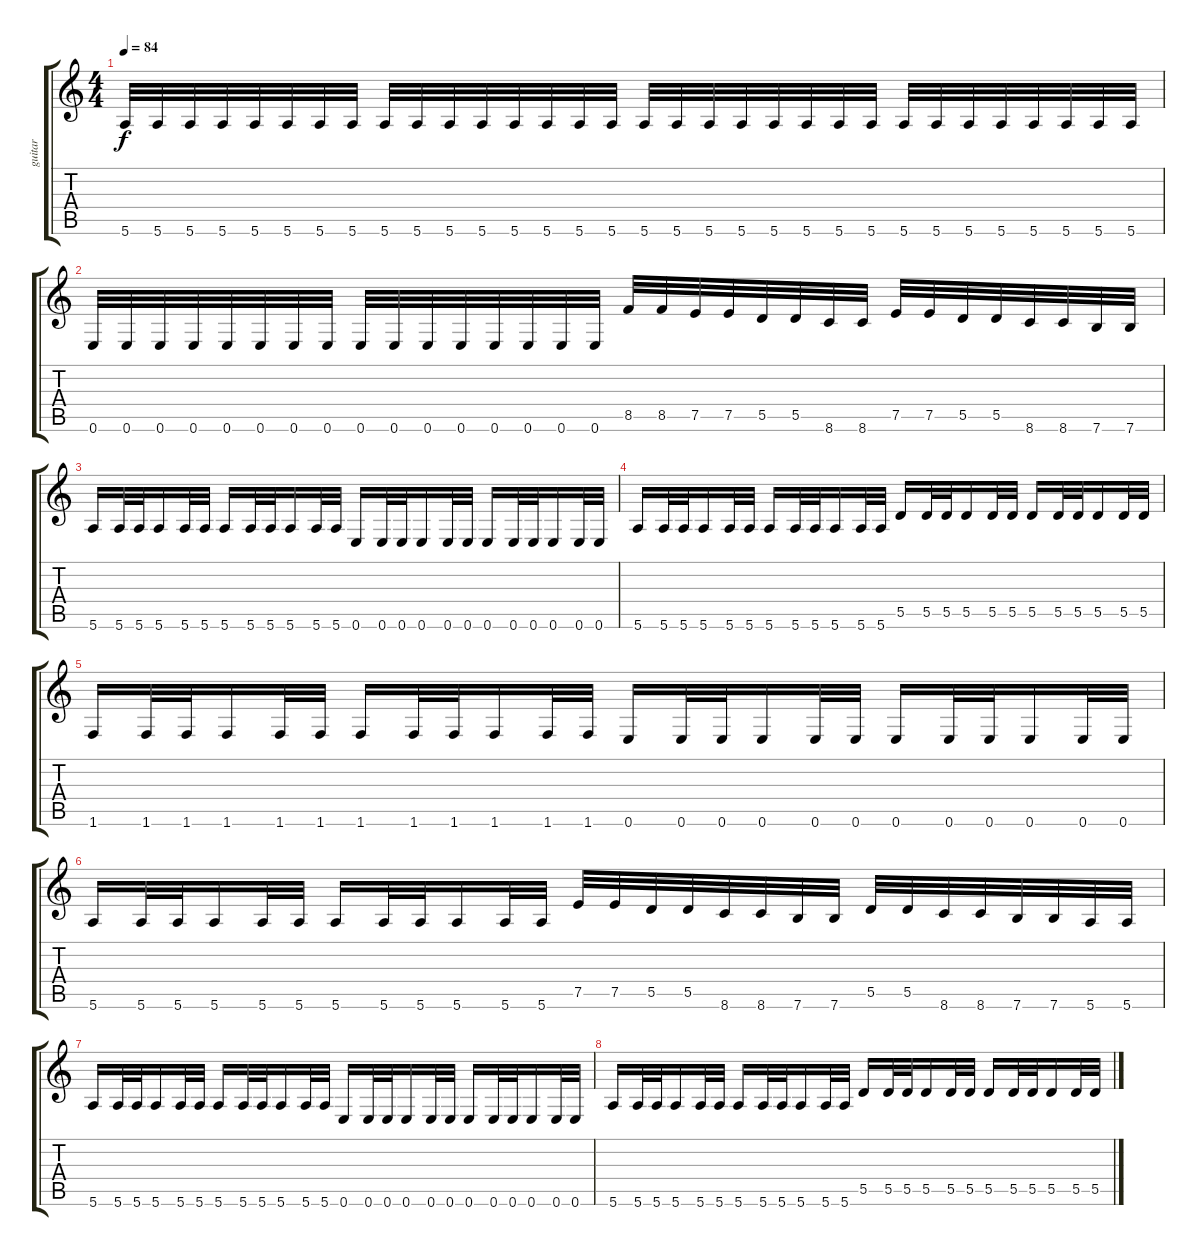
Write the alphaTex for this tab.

\track ("guitar" "guitar") {instrument distortionguitar}
\staff {score tabs}
\tuning (E4 B3 G3 D3 A2 E2) {hide}
\ts (4 4)
\tempo 84
\clef g2
\ks c
5.6.32{dy f} 5.6.32 5.6.32 5.6.32 5.6.32 5.6.32 5.6.32 5.6.32 5.6.32 5.6.32 5.6.32 5.6.32 5.6.32 5.6.32 5.6.32 5.6.32 5.6.32 5.6.32 5.6.32 5.6.32 5.6.32 5.6.32 5.6.32 5.6.32 5.6.32 5.6.32 5.6.32 5.6.32 5.6.32 5.6.32 5.6.32 5.6.32 |
0.6.32 0.6.32 0.6.32 0.6.32 0.6.32 0.6.32 0.6.32 0.6.32 0.6.32 0.6.32 0.6.32 0.6.32 0.6.32 0.6.32 0.6.32 0.6.32 8.5.32 8.5.32 7.5.32 7.5.32 5.5.32 5.5.32 8.6.32 8.6.32 7.5.32 7.5.32 5.5.32 5.5.32 8.6.32 8.6.32 7.6.32 7.6.32 |
5.6.16 5.6.32 5.6.32 5.6.16 5.6.32 5.6.32 5.6.16 5.6.32 5.6.32 5.6.16 5.6.32 5.6.32 0.6.16 0.6.32 0.6.32 0.6.16 0.6.32 0.6.32 0.6.16 0.6.32 0.6.32 0.6.16 0.6.32 0.6.32 |
5.6.16 5.6.32 5.6.32 5.6.16 5.6.32 5.6.32 5.6.16 5.6.32 5.6.32 5.6.16 5.6.32 5.6.32 5.5.16 5.5.32 5.5.32 5.5.16 5.5.32 5.5.32 5.5.16 5.5.32 5.5.32 5.5.16 5.5.32 5.5.32 |
1.6.16 1.6.32 1.6.32 1.6.16 1.6.32 1.6.32 1.6.16 1.6.32 1.6.32 1.6.16 1.6.32 1.6.32 0.6.16 0.6.32 0.6.32 0.6.16 0.6.32 0.6.32 0.6.16 0.6.32 0.6.32 0.6.16 0.6.32 0.6.32 |
5.6.16 5.6.32 5.6.32 5.6.16 5.6.32 5.6.32 5.6.16 5.6.32 5.6.32 5.6.16 5.6.32 5.6.32 7.5.32 7.5.32 5.5.32 5.5.32 8.6.32 8.6.32 7.6.32 7.6.32 5.5.32 5.5.32 8.6.32 8.6.32 7.6.32 7.6.32 5.6.32 5.6.32 |
5.6.16 5.6.32 5.6.32 5.6.16 5.6.32 5.6.32 5.6.16 5.6.32 5.6.32 5.6.16 5.6.32 5.6.32 0.6.16 0.6.32 0.6.32 0.6.16 0.6.32 0.6.32 0.6.16 0.6.32 0.6.32 0.6.16 0.6.32 0.6.32 |
5.6.16 5.6.32 5.6.32 5.6.16 5.6.32 5.6.32 5.6.16 5.6.32 5.6.32 5.6.16 5.6.32 5.6.32 5.5.16 5.5.32 5.5.32 5.5.16 5.5.32 5.5.32 5.5.16 5.5.32 5.5.32 5.5.16 5.5.32 5.5.32
